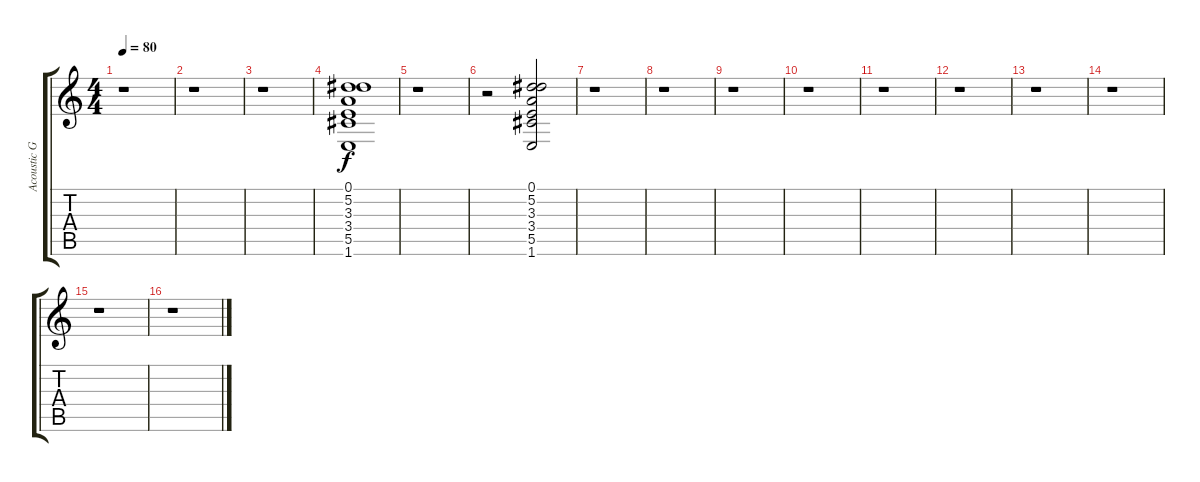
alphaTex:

\track ("Acoustic Guitar 2" "Acoustic G") {instrument acousticguitarsteel}
\staff {score tabs}
\tuning (Eb4 Bb3 Gb3 Db3 Ab2 Eb2) {hide}
\ts (4 4)
\tempo 80
\clef g2
\ks c
r.1{dy f} |
r.1 |
r.1 |
(0.1 5.2 3.3 3.4 5.5 1.6).1{volume 7 instrument reversecymbal} |
r.1 |
r.2 (0.1 5.2 3.3 3.4 5.5 1.6).2{volume 11 instrument reversecymbal} |
r.1 |
r.1 |
r.1 |
r.1 |
r.1 |
r.1 |
r.1 |
r.1 |
r.1 |
r.1
